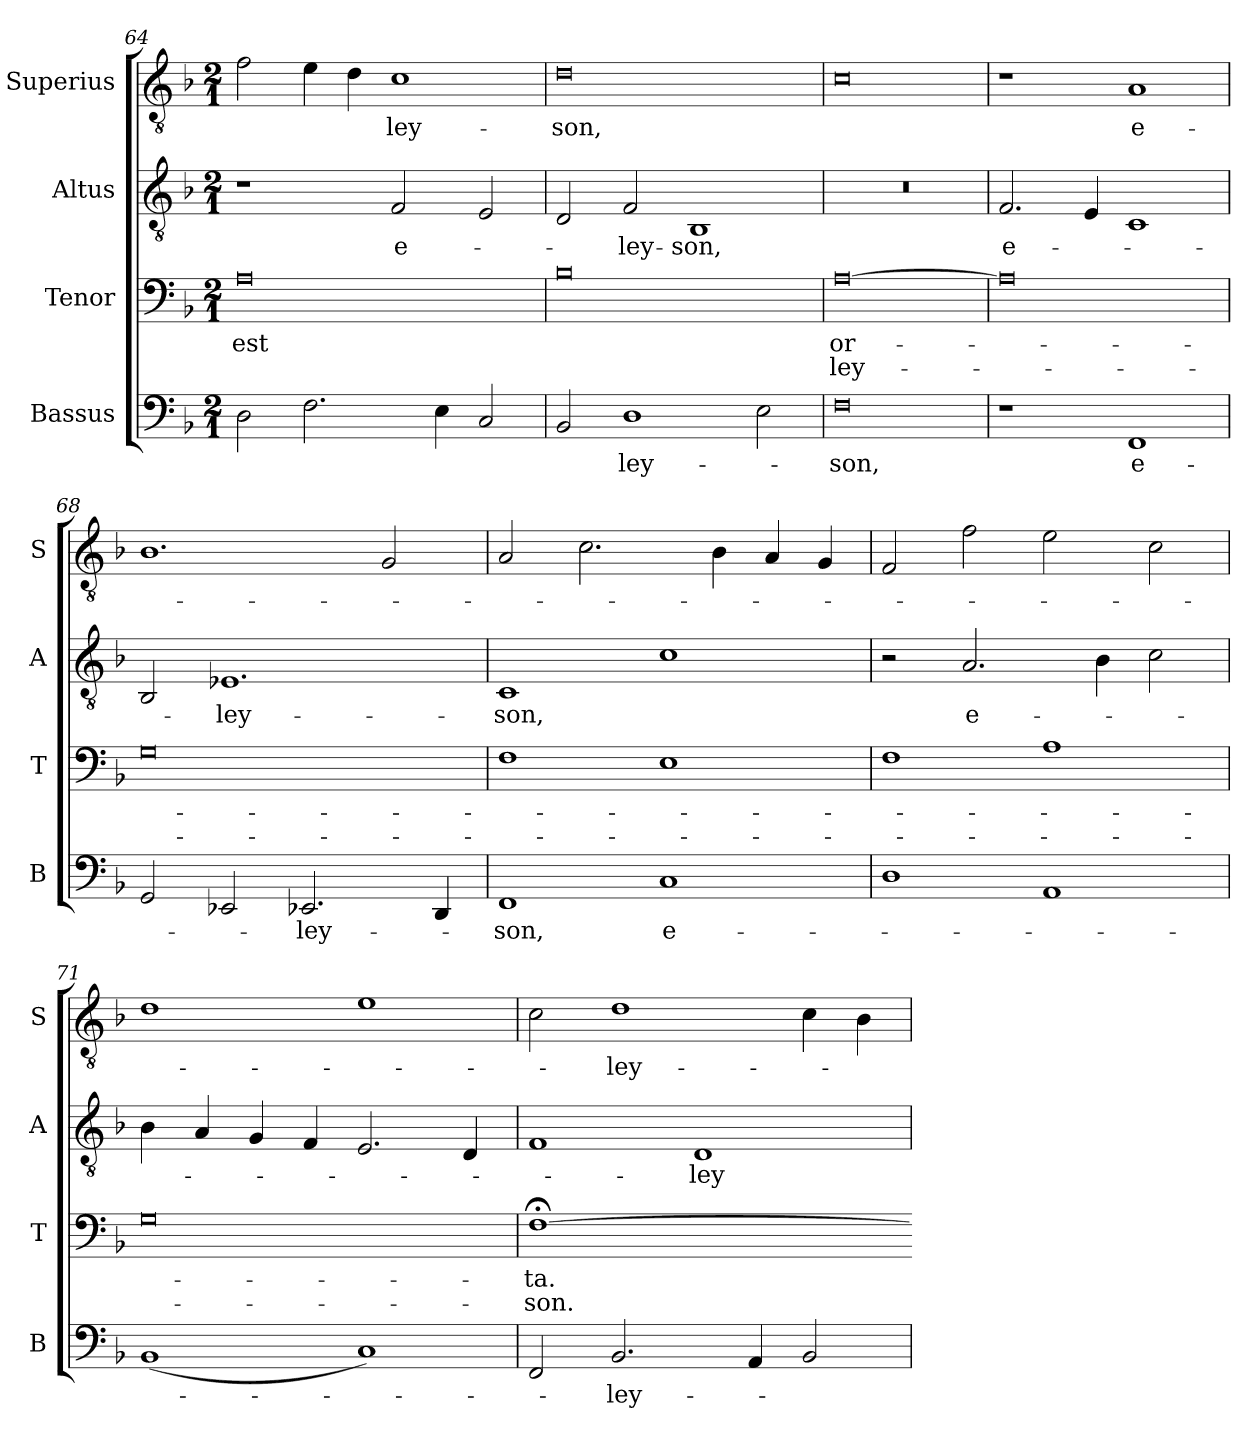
**kern	**text	**kern	**text	**text	**kern	**text	**kern	**text
*part4	*part4	*part3	*part3	*part3	*part2	*part2	*part1	*part1
*staff4	*staff4	*staff3	*staff3	*staff3	*staff2	*staff2	*staff1	*staff1
*I"Bassus	*	*I"Tenor	*	*	*I"Altus	*	*I"Superius	*
*I'B	*	*I'T	*	*	*I'A	*	*I'S	*
*clefF4	*	*clefF4	*	*	*clefGv2	*	*clefGv2	*
*k[b-]	*	*k[b-]	*	*	*k[b-]	*	*k[b-]	*
*d:	*	*d:	*	*	*d:	*	*d:	*
*M2/1	*	*M2/1	*	*	*M2/1	*	*M2/1	*
=64	=64	=64	=64	=64	=64	=64	=64	=64
2D	.	0A	est	.	1r	.	2f	.
2.F	.	.	.	.	.	.	4e	.
.	.	.	.	.	.	.	4d	.
!	!	!	!	!	!	!LO:LY:i	!	!LO:LY:i
.	.	.	.	.	2F	e-	1c	-ley-
4E	.	.	.	.	.	.	.	.
2C	.	.	.	.	2E	.	.	.
=65	=65	=65	=65	=65	=65	=65	=65	=65
!	!	!	!	!	!	!	!	!LO:LY:i
2BB-	.	0B-	.	.	2D	.	0d	-son,
!	!LO:LY:i	!	!	!	!	!LO:LY:i	!	!
1D	-ley-	.	.	.	2F	-ley-	.	.
!	!	!	!	!	!	!LO:LY:i	!	!
.	.	.	.	.	1BB-	-son,	.	.
2E	.	.	.	.	.	.	.	.
=66	=66	=66	=66	=66	=66	=66	=66	=66
!	!LO:LY:i	!	!	!	!	!	!	!
0F	-son,	[0A	or-	-ley-	0r	.	0c	.
=67	=67	=67	=67	=67	=67	=67	=67	=67
!	!	!	!	!	!	!LO:LY:i	!	!
1r	.	0A]	.	.	2.F	e-	1r	.
.	.	.	.	.	4E	.	.	.
!	!LO:LY:i	!	!	!	!	!	!	!LO:LY:i
1FF	e-	.	.	.	1C	.	1A	e-
=68	=68	=68	=68	=68	=68	=68	=68	=68
2GG	.	0G	.	.	2BB-	.	1.B-	.
!	!	!	!	!	!	!LO:LY:i	!	!
2EE-X	.	.	.	.	1.E-X	-ley-	.	.
!	!LO:LY:i	!	!	!	!	!	!	!
2.EE-X	-ley-	.	.	.	.	.	.	.
.	.	.	.	.	.	.	2G	.
4DD	.	.	.	.	.	.	.	.
=69	=69	=69	=69	=69	=69	=69	=69	=69
!	!LO:LY:i	!	!	!	!	!LO:LY:i	!	!
1FF	-son,	1F	.	.	1C	-son,	2A	.
.	.	.	.	.	.	.	2.c	.
!	!LO:LY:i	!	!	!	!	!	!	!
1C	e-	1E	.	.	1c	.	.	.
.	.	.	.	.	.	.	4B-	.
.	.	.	.	.	.	.	4A	.
.	.	.	.	.	.	.	4G	.
=70	=70	=70	=70	=70	=70	=70	=70	=70
1D	.	1F	.	.	2r	.	2F	.
!	!	!	!	!	!	!LO:LY:i	!	!
.	.	.	.	.	2.A	e-	2f	.
1AA	.	1A	.	.	.	.	2e	.
.	.	.	.	.	4B-	.	.	.
.	.	.	.	.	2c	.	2c	.
=71	=71	=71	=71	=71	=71	=71	=71	=71
(1BB-	.	0G	.	.	4B-	.	1d	.
.	.	.	.	.	4A	.	.	.
.	.	.	.	.	4G	.	.	.
.	.	.	.	.	4F	.	.	.
1C)	.	.	.	.	2.E	.	1e	.
.	.	.	.	.	4D	.	.	.
=72	=72	=72	=72	=72	=72	=72	=72	=72
!	!	!LO:N:vis=1	!	!	!	!	!	!
2FF	.	[0F;<	-ta.	-son.	1F	.	2c	.
!	!LO:LY:i	!	!	!	!	!	!	!LO:LY:i
2.BB-	-ley-	.	.	.	.	.	1d	-ley-
!	!	!	!	!	!	!LO:LY:i	!	!
.	.	.	.	.	1D	-ley-	.	.
4AA	.	.	.	.	.	.	.	.
2BB-	.	.	.	.	.	.	4c	.
.	.	.	.	.	.	.	4B-	.
=	=	=-	=	=	=	=	=	=
*-	*-	*-	*-	*-	*-	*-	*-	*-
